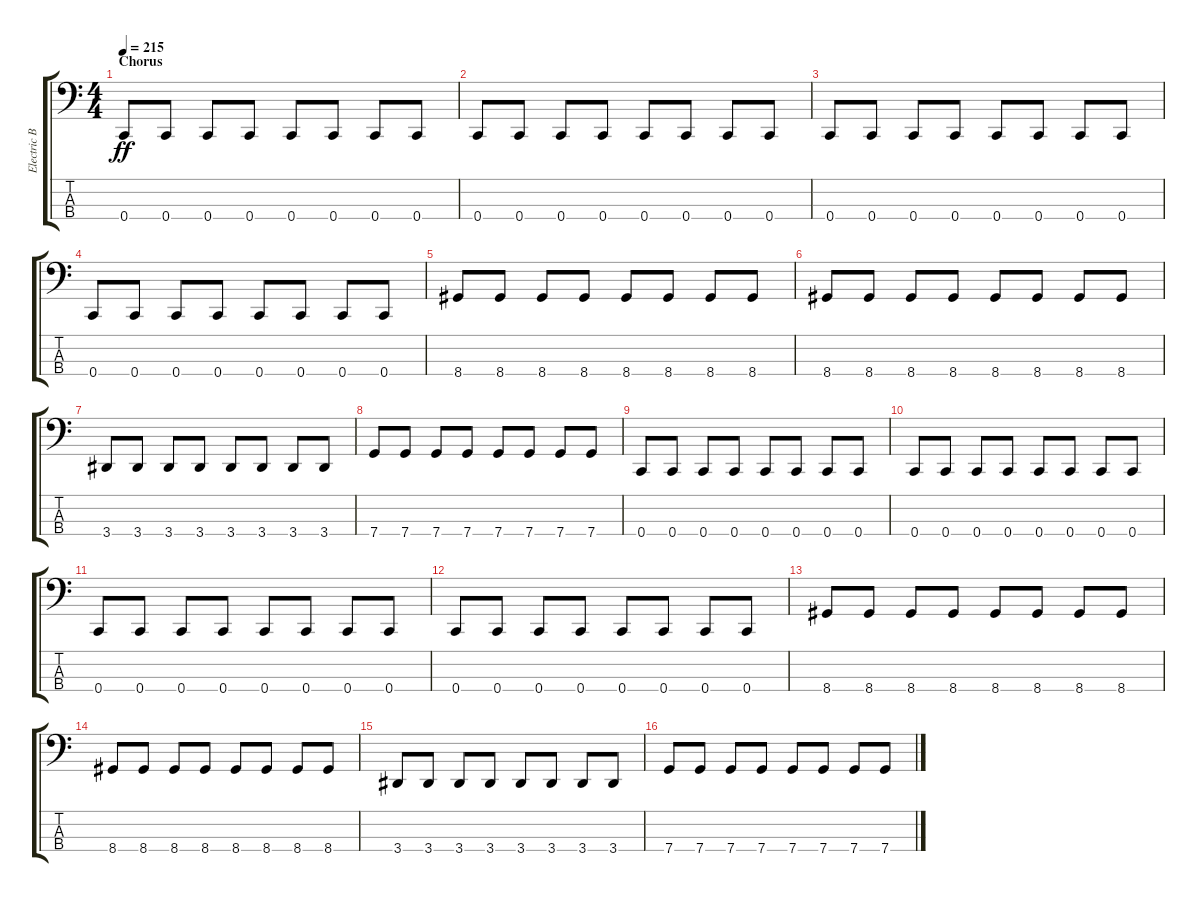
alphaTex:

\track ("Electric Bass" "Electric B") {instrument electricbassfinger}
\staff {score tabs}
\tuning (F2 C2 G1 C1) {hide}
\ts (4 4)
\section ("" "Chorus")
\tempo 215
\clef f4
\ks c
0.4.8{dy ff} 0.4.8 0.4.8 0.4.8 0.4.8 0.4.8 0.4.8 0.4.8 |
0.4.8 0.4.8 0.4.8 0.4.8 0.4.8 0.4.8 0.4.8 0.4.8 |
0.4.8 0.4.8 0.4.8 0.4.8 0.4.8 0.4.8 0.4.8 0.4.8 |
0.4.8 0.4.8 0.4.8 0.4.8 0.4.8 0.4.8 0.4.8 0.4.8 |
8.4.8 8.4.8 8.4.8 8.4.8 8.4.8 8.4.8 8.4.8 8.4.8 |
8.4.8 8.4.8 8.4.8 8.4.8 8.4.8 8.4.8 8.4.8 8.4.8 |
3.4.8 3.4.8 3.4.8 3.4.8 3.4.8 3.4.8 3.4.8 3.4.8 |
7.4.8 7.4.8 7.4.8 7.4.8 7.4.8 7.4.8 7.4.8 7.4.8 |
0.4.8 0.4.8 0.4.8 0.4.8 0.4.8 0.4.8 0.4.8 0.4.8 |
0.4.8 0.4.8 0.4.8 0.4.8 0.4.8 0.4.8 0.4.8 0.4.8 |
0.4.8 0.4.8 0.4.8 0.4.8 0.4.8 0.4.8 0.4.8 0.4.8 |
0.4.8 0.4.8 0.4.8 0.4.8 0.4.8 0.4.8 0.4.8 0.4.8 |
8.4.8 8.4.8 8.4.8 8.4.8 8.4.8 8.4.8 8.4.8 8.4.8 |
8.4.8 8.4.8 8.4.8 8.4.8 8.4.8 8.4.8 8.4.8 8.4.8 |
3.4.8 3.4.8 3.4.8 3.4.8 3.4.8 3.4.8 3.4.8 3.4.8 |
7.4.8 7.4.8 7.4.8 7.4.8 7.4.8 7.4.8 7.4.8 7.4.8
